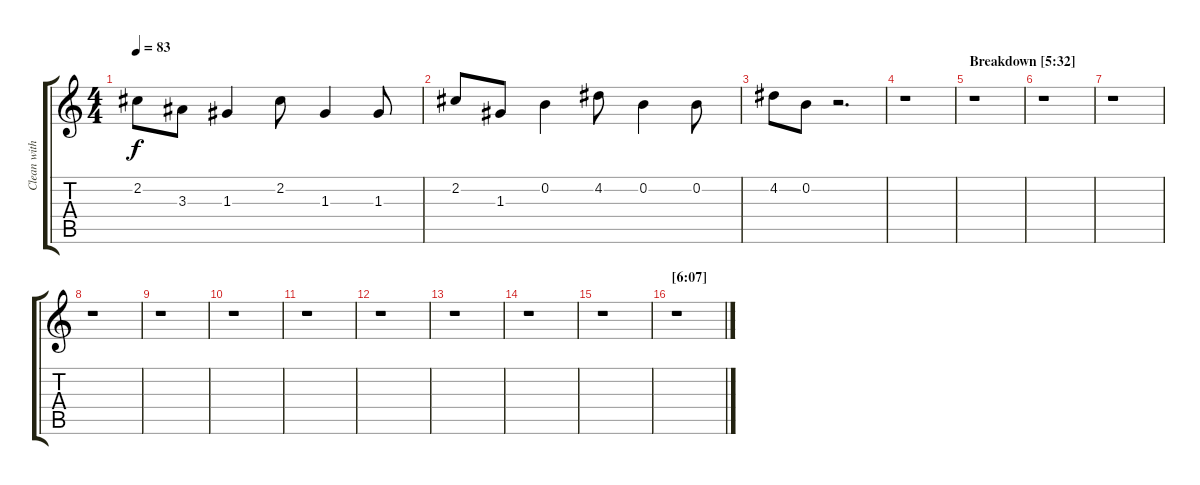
\track ("Clean with Delay" "Clean with") {instrument electricguitarmuted}
\staff {score tabs}
\tuning (E4 B3 G3 D3 A2 E2) {hide}
\ts (4 4)
\tempo 83
\clef g2
\ks c
2.2.8{dy f} 3.3.8 1.3.4 2.2.8 1.3.4 1.3.8 |
2.2.8 1.3.8 0.2.4 4.2.8 0.2.4 0.2.8 |
4.2.8 0.2.8 r.2{d} |
r.1 |
\section ("" "Breakdown [5:32]")
r.1 |
r.1 |
r.1 |
r.1 |
r.1 |
r.1 |
r.1 |
r.1 |
r.1 |
r.1 |
r.1 |
\section ("" "[6:07]")
r.1
